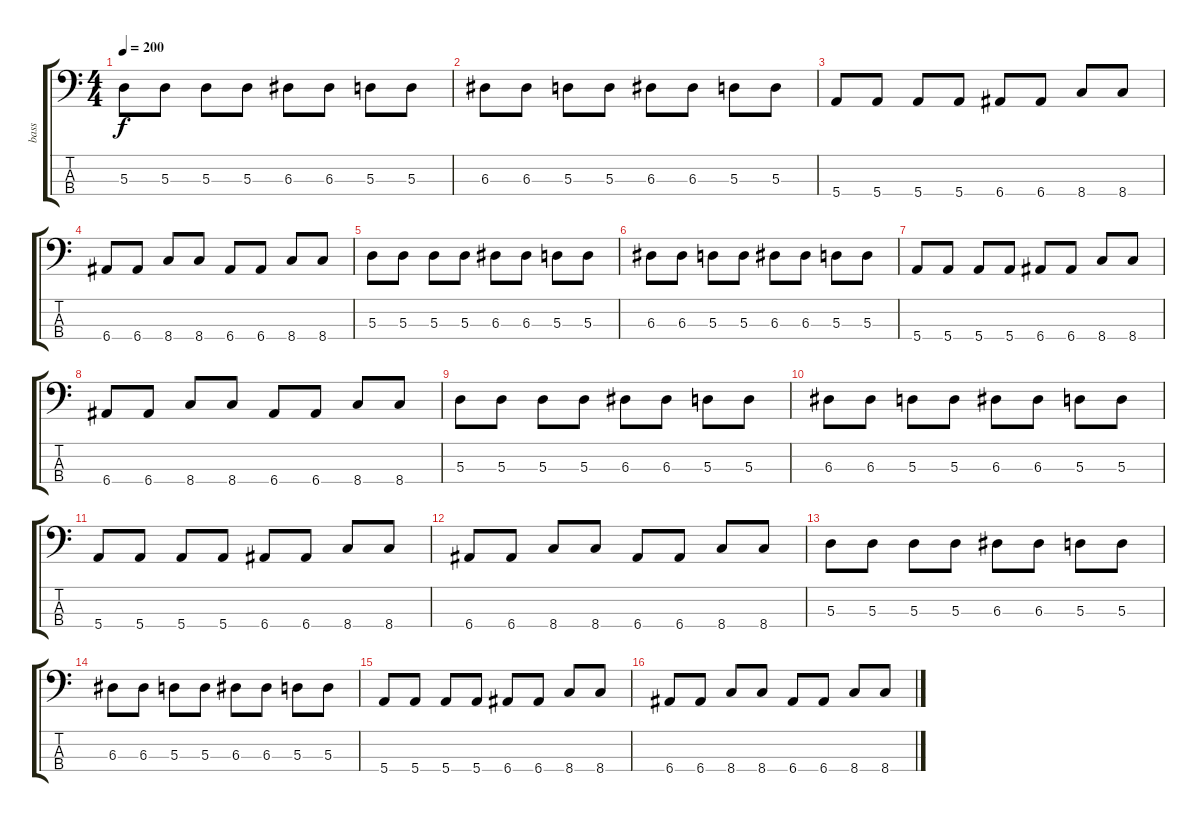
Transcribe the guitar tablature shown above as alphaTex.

\track ("bass" "bass") {instrument electricbasspick}
\staff {score tabs}
\tuning (G2 D2 A1 E1) {hide}
\ts (4 4)
\tempo 200
\clef f4
\ks c
5.3.8{dy f} 5.3.8 5.3.8 5.3.8 6.3.8 6.3.8 5.3.8 5.3.8 |
6.3.8 6.3.8 5.3.8 5.3.8 6.3.8 6.3.8 5.3.8 5.3.8 |
5.4.8 5.4.8 5.4.8 5.4.8 6.4.8 6.4.8 8.4.8 8.4.8 |
6.4.8 6.4.8 8.4.8 8.4.8 6.4.8 6.4.8 8.4.8 8.4.8 |
5.3.8 5.3.8 5.3.8 5.3.8 6.3.8 6.3.8 5.3.8 5.3.8 |
6.3.8 6.3.8 5.3.8 5.3.8 6.3.8 6.3.8 5.3.8 5.3.8 |
5.4.8 5.4.8 5.4.8 5.4.8 6.4.8 6.4.8 8.4.8 8.4.8 |
6.4.8 6.4.8 8.4.8 8.4.8 6.4.8 6.4.8 8.4.8 8.4.8 |
5.3.8 5.3.8 5.3.8 5.3.8 6.3.8 6.3.8 5.3.8 5.3.8 |
6.3.8 6.3.8 5.3.8 5.3.8 6.3.8 6.3.8 5.3.8 5.3.8 |
5.4.8 5.4.8 5.4.8 5.4.8 6.4.8 6.4.8 8.4.8 8.4.8 |
6.4.8 6.4.8 8.4.8 8.4.8 6.4.8 6.4.8 8.4.8 8.4.8 |
5.3.8 5.3.8 5.3.8 5.3.8 6.3.8 6.3.8 5.3.8 5.3.8 |
6.3.8 6.3.8 5.3.8 5.3.8 6.3.8 6.3.8 5.3.8 5.3.8 |
5.4.8 5.4.8 5.4.8 5.4.8 6.4.8 6.4.8 8.4.8 8.4.8 |
6.4.8 6.4.8 8.4.8 8.4.8 6.4.8 6.4.8 8.4.8 8.4.8
